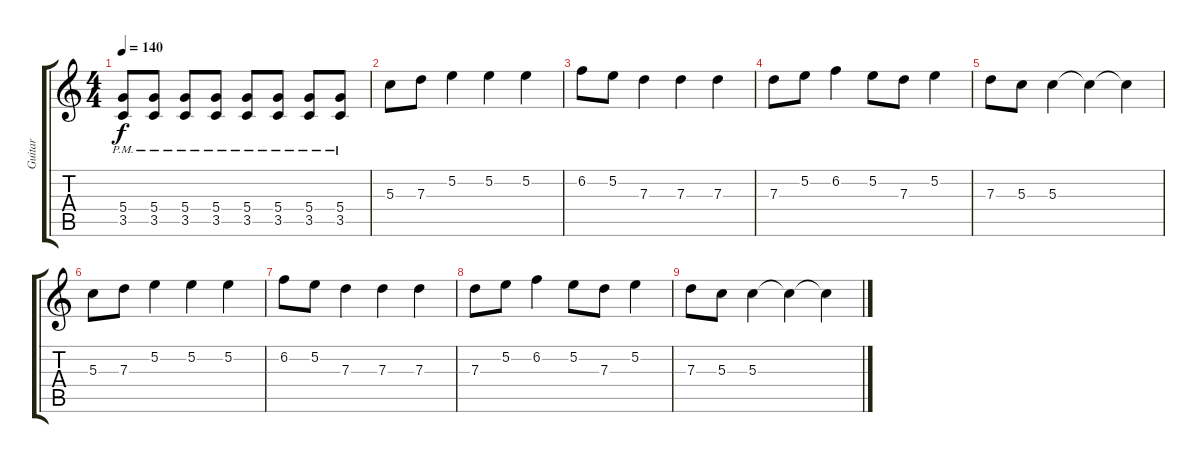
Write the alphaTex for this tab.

\track ("Guitar" "Guitar") {instrument distortionguitar}
\staff {score tabs}
\tuning (E4 B3 G3 D3 A2 E2) {hide}
\ts (4 4)
\tempo 140
\clef g2
\ks c
(5.4{pm} 3.5{pm}).8{dy f} (5.4{pm} 3.5{pm}).8 (5.4{pm} 3.5{pm}).8 (5.4{pm} 3.5{pm}).8 (5.4{pm} 3.5{pm}).8 (5.4{pm} 3.5{pm}).8 (5.4{pm} 3.5{pm}).8 (5.4{pm} 3.5{pm}).8 |
5.3.8 7.3.8 5.2.4 5.2.4 5.2.4 |
6.2.8 5.2.8 7.3.4 7.3.4 7.3.4 |
7.3.8 5.2.8 6.2.4 5.2.8 7.3.8 5.2.4 |
7.3.8 5.3.8 5.3.4 5.3{t}.4 5.3{t}.4 |
5.3.8 7.3.8 5.2.4 5.2.4 5.2.4 |
6.2.8 5.2.8 7.3.4 7.3.4 7.3.4 |
7.3.8 5.2.8 6.2.4 5.2.8 7.3.8 5.2.4 |
7.3.8 5.3.8 5.3.4 5.3{t}.4 5.3{t}.4
